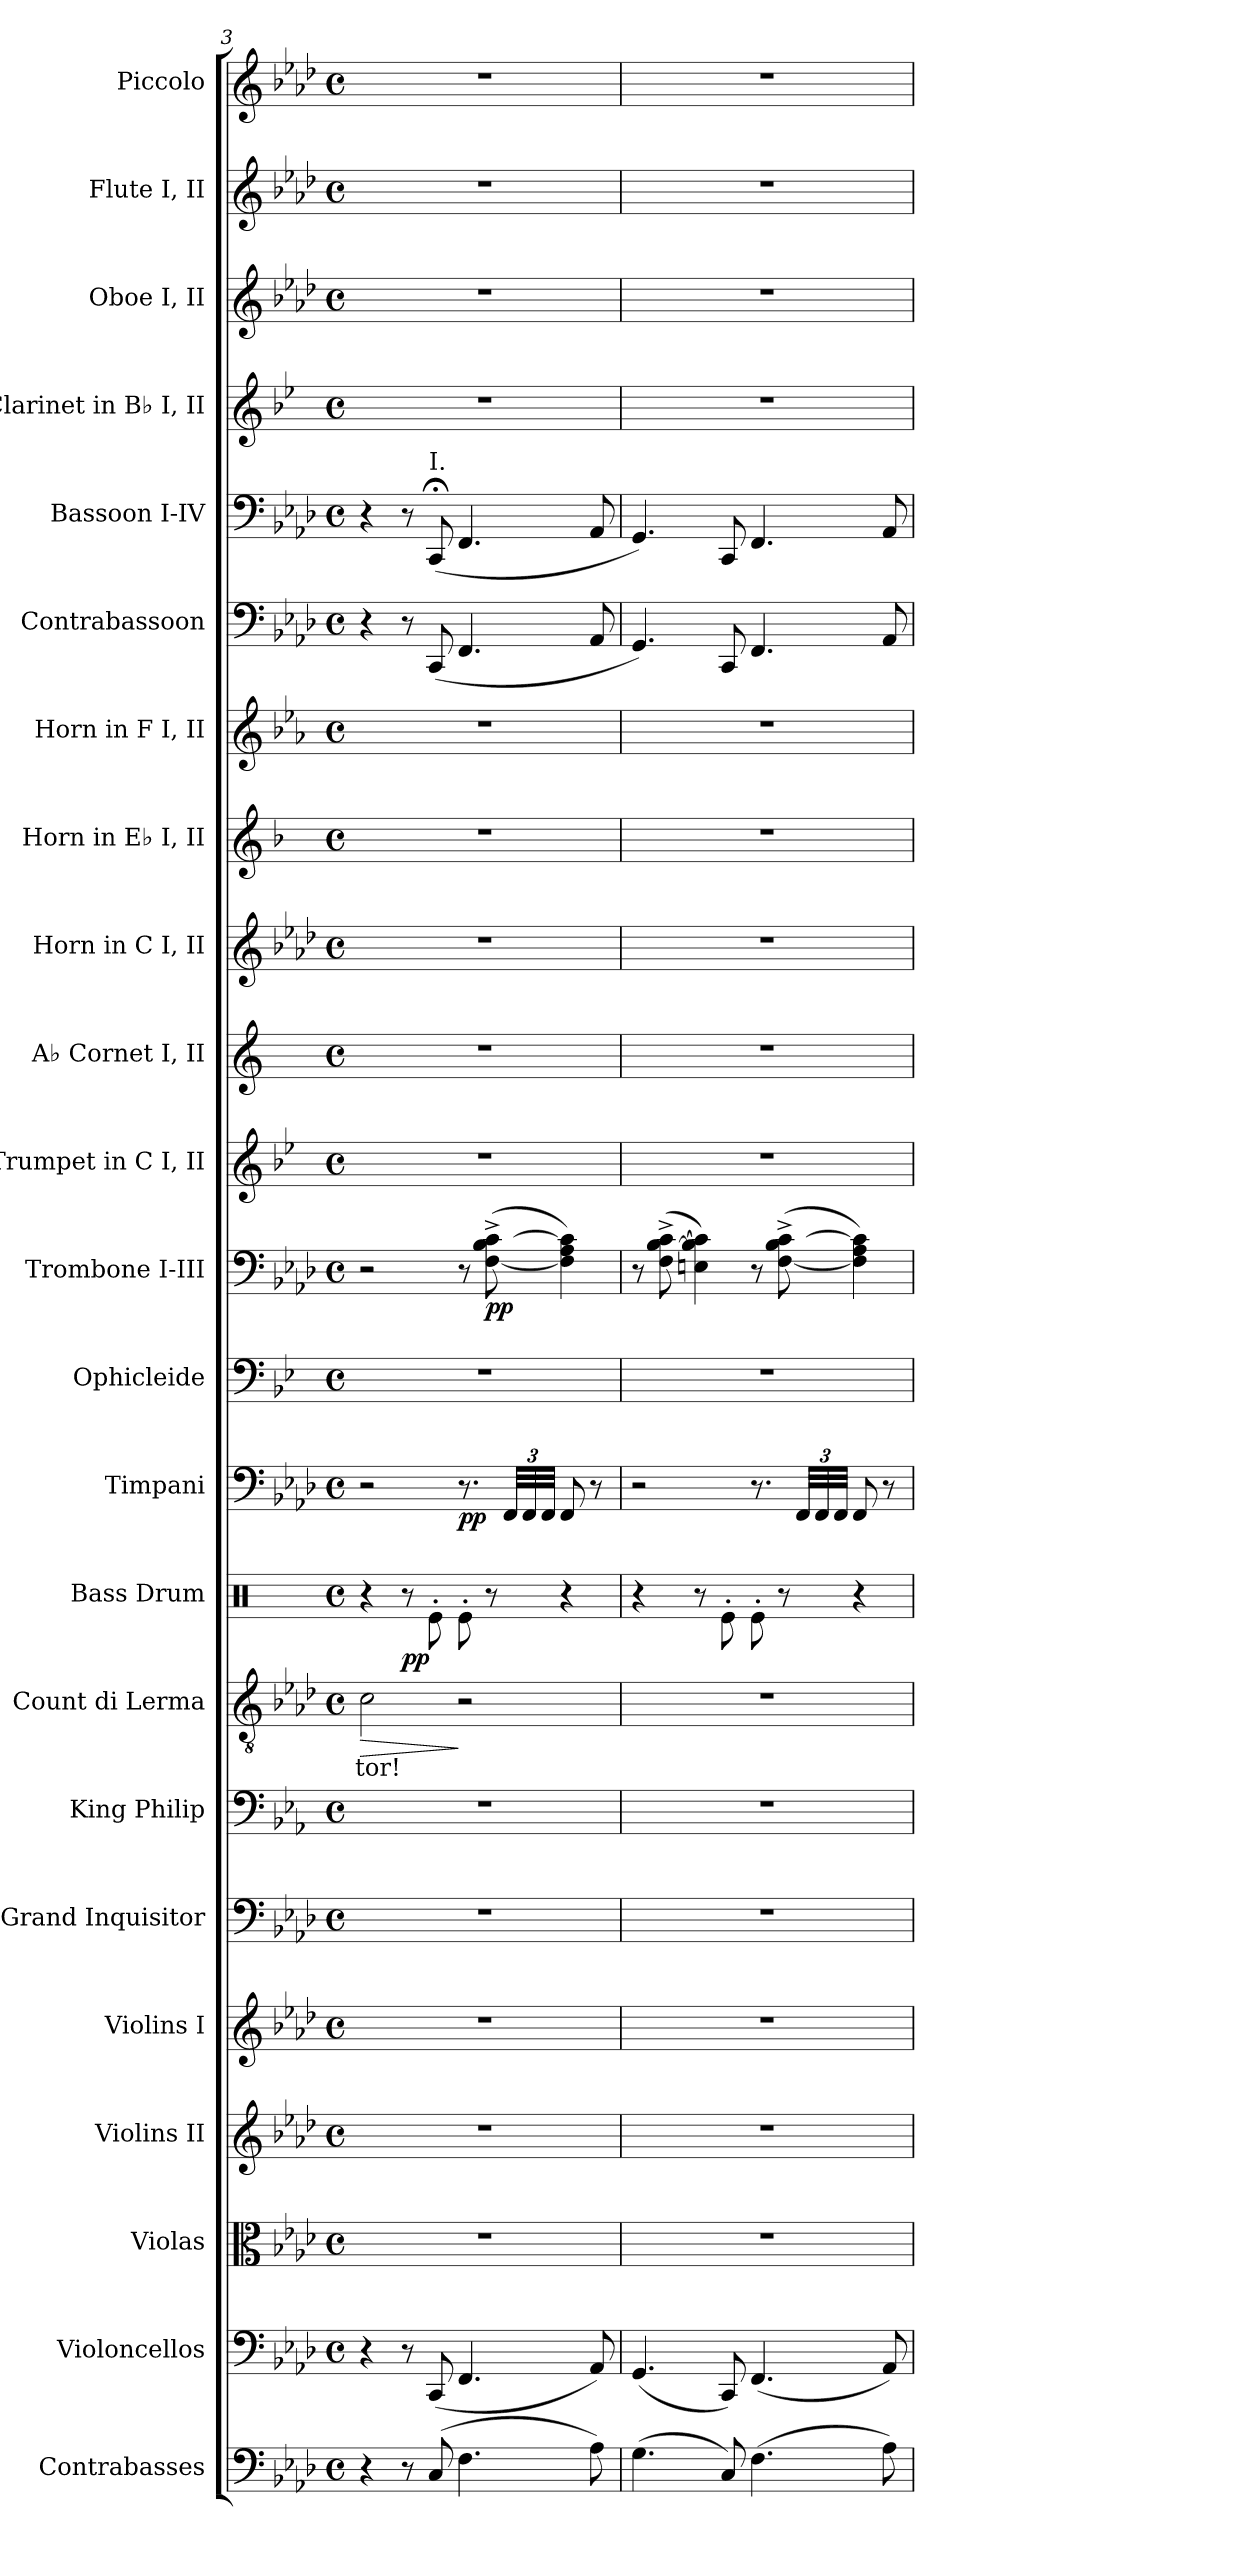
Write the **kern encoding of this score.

**kern	**dynam	**kern	**dynam	**kern	**kern	**kern	**kern	**kern	**kern	**text	**dynam	**kern	**dynam	**kern	**dynam	**kern	**kern	**dynam	**kern	**kern	**kern	**kern	**kern	**kern	**dynam	**kern	**dynam	**kern	**kern	**kern	**kern
*part23	*part23	*part22	*part22	*part21	*part20	*part19	*part18	*part17	*part16	*part16	*part16	*part15	*part15	*part14	*part14	*part13	*part12	*part12	*part11	*part10	*part9	*part8	*part7	*part6	*part6	*part5	*part5	*part4	*part3	*part2	*part1
*staff23	*staff23	*staff22	*staff22	*staff21	*staff20	*staff19	*staff18	*staff17	*staff16	*staff16	*staff16	*staff15	*staff15	*staff14	*staff14	*staff13	*staff12	*staff12	*staff11	*staff10	*staff9	*staff8	*staff7	*staff6	*staff6	*staff5	*staff5	*staff4	*staff3	*staff2	*staff1
*I"Contrabasses	*	*I"Violoncellos	*	*I"Violas	*I"Violins II	*I"Violins I	*I"Grand Inquisitor	*I"King Philip	*I"Count di Lerma	*	*	*I"Bass Drum	*	*I"Timpani	*	*I"Ophicleide	*I"Trombone I-III	*	*I"Trumpet in C I, II	*I"A♭ Cornet I, II	*I"Horn in C I, II	*I"Horn in E♭ I, II	*I"Horn in F I, II	*I"Contrabassoon	*	*I"Bassoon I-IV	*	*I"Clarinet in B♭ I, II	*I"Oboe I, II	*I"Flute I, II	*I"Piccolo
*I'Cb.	*	*I'Vc.	*	*I'Vla.	*I'Vln. II	*I'Vln. I	*I'G.I.	*I'K.P.	*I'di L.	*	*	*I'BD	*	*I'Timp.	*	*I'Oph.	*I'Tbn. I-III	*	*	*I'A ♭ Cnt. I, II	*	*	*	*I'Cbsn.	*	*I'Bsn. I-IV	*	*	*I'Ob. I, II	*I'Fl. I, II	*I'Picc.
*clefF4	*	*clefF4	*	*clefC3	*clefG2	*clefG2	*clefF4	*clefF4	*clefGv2	*	*	*clefX	*	*clefF4	*	*clefF4	*clefF4	*	*clefG2	*clefG2	*clefG2	*clefG2	*clefG2	*clefF4	*	*clefF4	*	*clefG2	*clefG2	*clefG2	*clefG2
*ITrd7c12	*	*	*	*	*	*	*	*ITrd4c7	*	*	*	*	*	*	*	*ITrd1c2	*	*	*ITrd1c2	*ITrd1c2	*ITrd7c12	*ITrd4c7	*ITrd4c7	*ITrd7c12	*	*	*	*ITrd1c2	*	*	*ITrd-7c-12
*k[b-e-a-d-]	*	*k[b-e-a-d-]	*	*k[b-e-a-d-]	*k[b-e-a-d-]	*k[b-e-a-d-]	*k[b-e-a-d-]	*k[b-e-a-d-]	*k[b-e-a-d-]	*	*	*k[]	*	*k[b-e-a-d-]	*	*k[b-e-a-d-]	*k[b-e-a-d-]	*	*k[b-e-a-d-]	*k[b-e-]	*k[b-e-a-d-]	*k[b-e-]	*k[b-e-a-d-]	*k[b-e-a-d-]	*	*k[b-e-a-d-]	*	*k[b-e-a-d-]	*k[b-e-a-d-]	*k[b-e-a-d-]	*k[b-e-a-d-]
*M4/4	*	*M4/4	*	*M4/4	*M4/4	*M4/4	*M4/4	*M4/4	*M4/4	*	*	*M4/4	*	*M4/4	*	*M4/4	*M4/4	*	*M4/4	*M4/4	*M4/4	*M4/4	*M4/4	*M4/4	*	*M4/4	*	*M4/4	*M4/4	*M4/4	*M4/4
*met(c)	*	*met(c)	*	*met(c)	*met(c)	*met(c)	*met(c)	*met(c)	*met(c)	*	*	*met(c)	*	*met(c)	*	*met(c)	*met(c)	*	*met(c)	*met(c)	*met(c)	*met(c)	*met(c)	*met(c)	*	*met(c)	*	*met(c)	*met(c)	*met(c)	*met(c)
=3	=3	=3	=3	=3	=3	=3	=3	=3	=3	=3	=3	=3	=3	=3	=3	=3	=3	=3	=3	=3	=3	=3	=3	=3	=3	=3	=3	=3	=3	=3	=3
!	!	!	!	!	!	!	!	!	!	!LO:LY:b	!LO:HP:b	!	!	!	!	!	!	!	!	!	!	!	!	!	!	!	!	!	!	!	!
*	*	*	*	*	*	*	*	*	*	*	*	*	*	*	*	*	*	*	*	*	*	*	*	*	*	*	*	*	*	*	*^
4r	.	4r	.	1r	1r	1r	1r	1r	2c\	-tor!	>	4r	.	2r	.	1r	2r	.	1r	1r	1r	1r	1r	4r	.	4r	.	1r	1r	1r	1r	4.ryy
!	!	!	!	!	!	!	!	!	!	!	!	!	!LO:DY:b	!	!	!	!	!	!	!	!	!	!	!	!	!	!	!	!	!	!	!
8r	.	8r	.	.	.	.	.	.	.	.	.	8r	pp	.	.	.	.	.	.	.	.	.	.	8r	.	8r	.	.	.	.	.	.
*	*	*	*	*	*	*	*	*	*	*	*	*	*	*	*	*	*	*	*	*	*	*	*	*	*	*	*	*	*	*	*MM56	*
!	!	!	!	!	!	!	!	!	!	!	!	!	!	!	!	!	!	!	!	!	!	!	!	!	!	!LO:TX:a:t=I.	!	!	!	!	!	!
!	!LO:DY:b	!	!	!	!	!	!	!	!	!	!	!	!	!	!	!	!	!	!	!	!	!	!	!	!	!	!	!	!	!	!	!
!	!LO:DY:n=1:b	!	!LO:DY:b	!	!	!	!	!	!	!	!	!	!	!	!	!	!	!	!	!	!	!	!	!	!	!	!	!	!	!	!	!
!	!	!	!LO:DY:n=1:b	!	!	!	!	!	!	!	!	!	!	!	!	!	!	!	!	!	!	!	!	!	!LO:DY:b	!	!	!	!	!	!	!
!	!	!	!	!	!	!	!	!	!	!	!	!	!	!	!	!	!	!	!	!	!	!	!	!	!LO:DY:n=1:b	!	!LO:DY:b	!	!	!	!	!
!	!	!	!	!	!	!	!	!	!	!	!	!	!	!	!	!	!	!	!	!	!	!	!	!	!	!	!LO:DY:n=1:b	!	!	!	!	!
(>8CC/	pp other-dynamics	(<8CC/	pp other-dynamics	.	.	.	.	.	.	.	.	8Re'\	.	.	.	.	.	.	.	.	.	.	.	(<8CCC/	pp other-dynamics	(<8CC;</	pp other-dynamics	.	.	.	.	2ryy
!	!	!	!	!	!	!	!	!	!	!	!	!	!	!	!LO:DY:b	!	!	!	!	!	!	!	!	!	!	!	!	!	!	!	!	!
4.FF\	.	4.FF/	.	.	.	.	.	.	2r	.	]	8Re'\	.	8.r	pp	.	8r	.	.	.	.	.	.	4.FFF/	.	4.FF/	.	.	.	.	.	.
!	!	!	!	!	!	!	!	!	!	!	!	!	!	!	!	!	!	!LO:DY:b	!	!	!	!	!	!	!	!	!	!	!	!	!	!
.	.	.	.	.	.	.	.	.	.	.	.	8r	.	.	.	.	(<[8F\^ 8B-\^ [8c\^	pp	.	.	.	.	.	.	.	.	.	.	.	.	.	.
*	*	*	*	*	*	*	*	*	*	*	*	*	*	*Xbrackettup	*	*	*	*	*	*	*	*	*	*	*	*	*	*	*	*	*	*
.	.	.	.	.	.	.	.	.	.	.	.	.	.	48FF/LLL	.	.	.	.	.	.	.	.	.	.	.	.	.	.	.	.	.	.
.	.	.	.	.	.	.	.	.	.	.	.	.	.	48FF/	.	.	.	.	.	.	.	.	.	.	.	.	.	.	.	.	.	.
.	.	.	.	.	.	.	.	.	.	.	.	.	.	48FF/JJJ	.	.	.	.	.	.	.	.	.	.	.	.	.	.	.	.	.	.
.	.	.	.	.	.	.	.	.	.	.	.	4r	.	8FF/	.	.	4F\] 4A-\ 4c\])	.	.	.	.	.	.	.	.	.	.	.	.	.	.	.
8AA-\)	.	8AA-/)	.	.	.	.	.	.	.	.	.	.	.	8r	.	.	.	.	.	.	.	.	.	8AAA-/	.	8AA-/	.	.	.	.	.	8ryy
*	*	*	*	*	*	*	*	*	*	*	*	*	*	*	*	*	*	*	*	*	*	*	*	*	*	*	*	*	*	*	*v	*v
=4	=4	=4	=4	=4	=4	=4	=4	=4	=4	=4	=4	=4	=4	=4	=4	=4	=4	=4	=4	=4	=4	=4	=4	=4	=4	=4	=4	=4	=4	=4	=4
(>4.GG\	.	(<4.GG/	.	1r	1r	1r	1r	1r	1r	.	.	4r	.	2r	.	1r	8r	.	1r	1r	1r	1r	1r	4.GGG/)	.	4.GG/)	.	1r	1r	1r	1r
.	.	.	.	.	.	.	.	.	.	.	.	.	.	.	.	.	(<8F\^ [8B-\^ [8c\^	.	.	.	.	.	.	.	.	.	.	.	.	.	.
.	.	.	.	.	.	.	.	.	.	.	.	8r	.	.	.	.	4En\ 4B-\] 4c\])	.	.	.	.	.	.	.	.	.	.	.	.	.	.
8CC/)	.	8CC/)	.	.	.	.	.	.	.	.	.	8Re'\	.	.	.	.	.	.	.	.	.	.	.	8CCC/	.	8CC/	.	.	.	.	.
(>4.FF\	.	(<4.FF/	.	.	.	.	.	.	.	.	.	8Re'\	.	8.r	.	.	8r	.	.	.	.	.	.	4.FFF/	.	4.FF/	.	.	.	.	.
.	.	.	.	.	.	.	.	.	.	.	.	8r	.	.	.	.	(<[8F\^ 8B-\^ [8c\^	.	.	.	.	.	.	.	.	.	.	.	.	.	.
.	.	.	.	.	.	.	.	.	.	.	.	.	.	48FF/LLL	.	.	.	.	.	.	.	.	.	.	.	.	.	.	.	.	.
.	.	.	.	.	.	.	.	.	.	.	.	.	.	48FF/	.	.	.	.	.	.	.	.	.	.	.	.	.	.	.	.	.
.	.	.	.	.	.	.	.	.	.	.	.	.	.	48FF/JJJ	.	.	.	.	.	.	.	.	.	.	.	.	.	.	.	.	.
.	.	.	.	.	.	.	.	.	.	.	.	4r	.	8FF/	.	.	4F\] 4A-\ 4c\])	.	.	.	.	.	.	.	.	.	.	.	.	.	.
8AA-\)	.	8AA-/)	.	.	.	.	.	.	.	.	.	.	.	8r	.	.	.	.	.	.	.	.	.	8AAA-/	.	8AA-/	.	.	.	.	.
=	=	=	=	=	=	=	=	=	=	=	=	=	=	=	=	=	=	=	=	=	=	=	=	=	=	=	=	=	=	=	=
*-	*-	*-	*-	*-	*-	*-	*-	*-	*-	*-	*-	*-	*-	*-	*-	*-	*-	*-	*-	*-	*-	*-	*-	*-	*-	*-	*-	*-	*-	*-	*-
